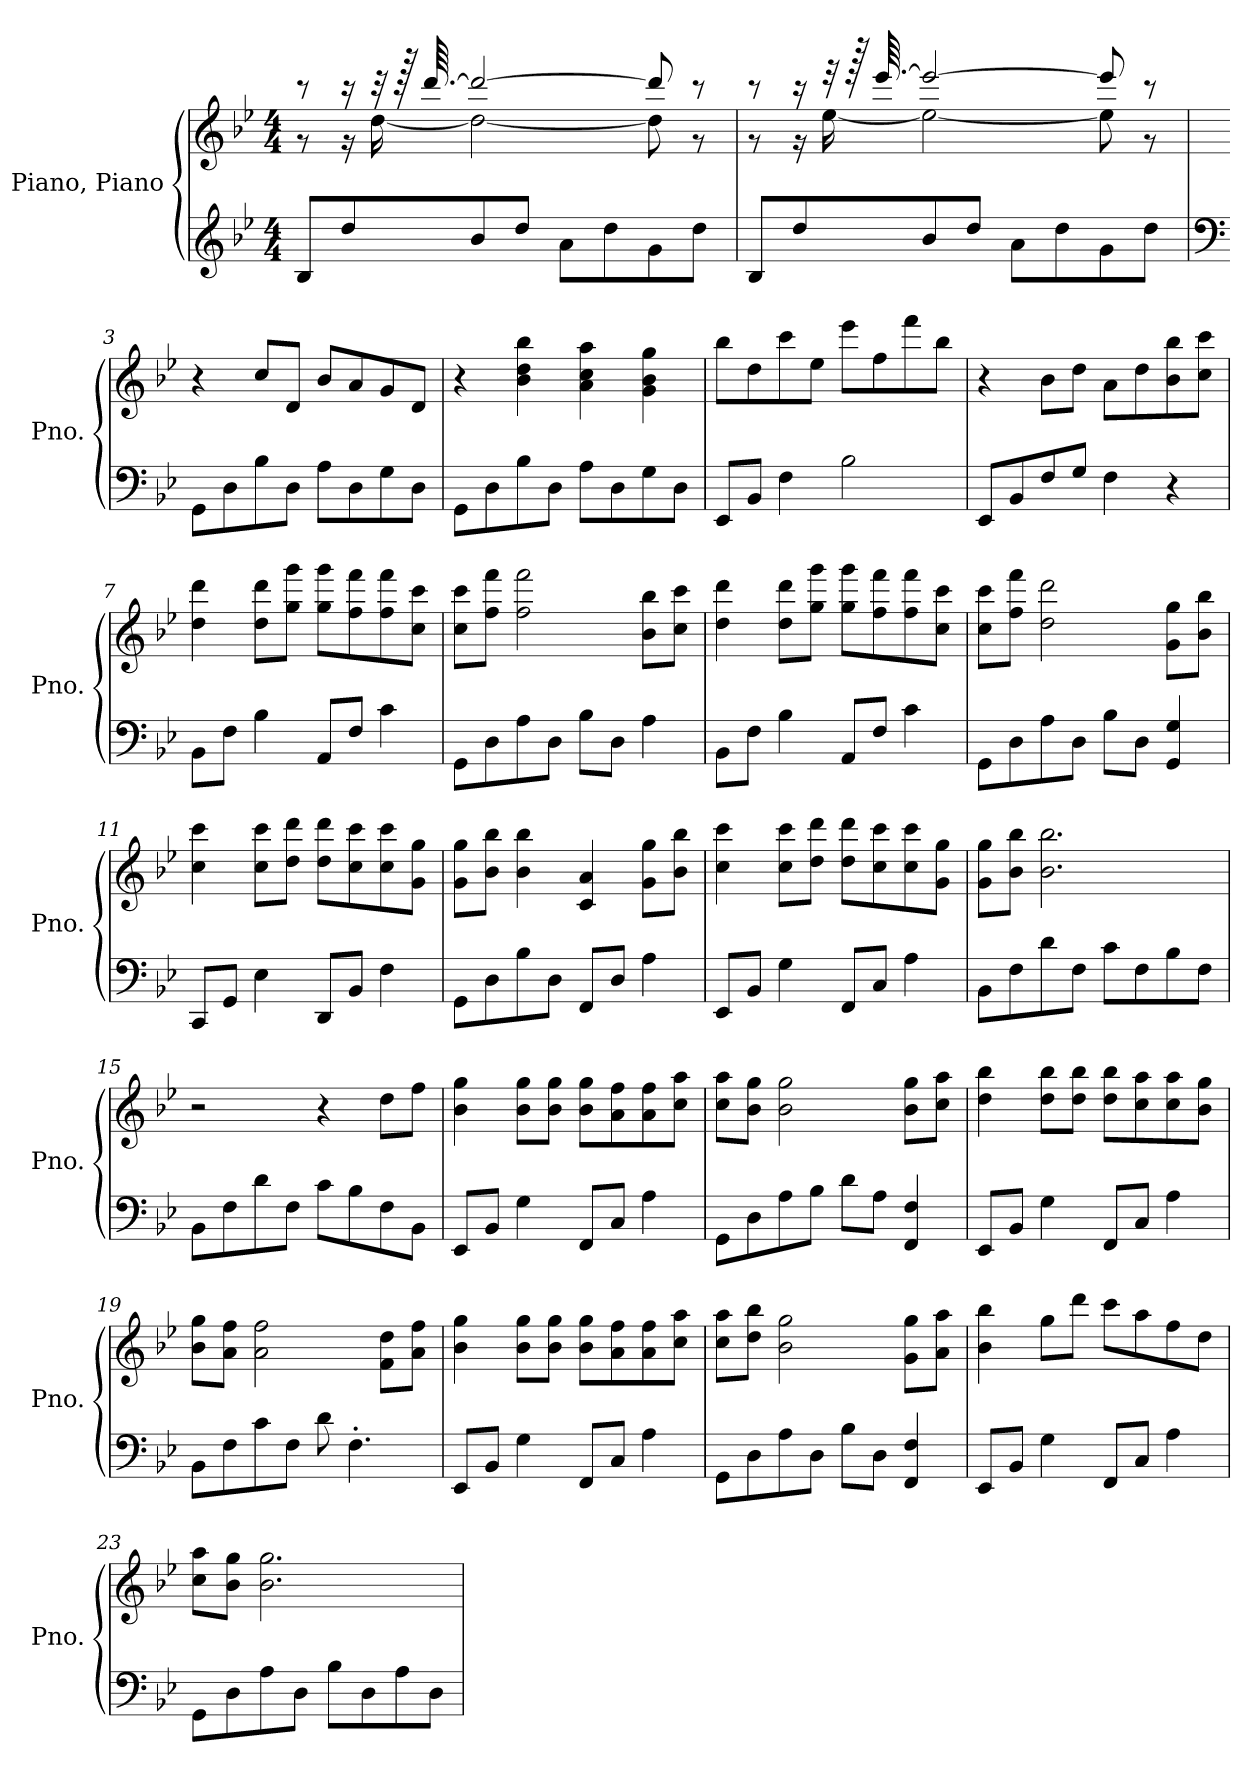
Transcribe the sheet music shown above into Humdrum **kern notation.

**kern	**kern
*part1	*part1
*staff2	*staff1
*I"Piano, Piano	*
*I'Pno.	*
*clefG2	*clefG2
*k[b-e-]	*k[b-e-]
*M4/4	*M4/4
*MM75	*MM75
=1	=1
*	*^
8B-/L	8r	8r
8dd/	16r	16r
.	32r	[16dd\
.	128r	.
.	[64.ddd/	.
8b-/	2ddd/_	2dd\_
8dd/J	.	.
8a\L	.	.
8dd\	.	.
8g\	8ddd/]	8dd\]
8dd\J	8r	8r
=2	=2	=2
8B-/L	8r	8r
8dd/	16r	16r
.	32r	[16ee-\
.	128r	.
.	[64.eee-/	.
8b-/	2eee-/_	2ee-\_
8dd/J	.	.
8a\L	.	.
8dd\	.	.
8g\	8eee-/]	8ee-\]
8dd\J	8r	8r
*	*v	*v
=3	=3
*clefF4	*
8GG\L	4r
8D\	.
8B-\	8cc/L
8D\J	8d/J
8A\L	8b-/L
8D\	8a/
8G\	8g/
8D\J	8d/J
!!LO:LB:g=z
=4	=4
8GG\L	4r
8D\	.
8B-\	4b-\ 4dd\ 4bb-\
8D\J	.
8A\L	4a\ 4cc\ 4aa\
8D\	.
8G\	4g\ 4b-\ 4gg\
8D\J	.
=5	=5
8EE-/L	8bb-\L
8BB-/J	8dd\
4F\	8ccc\
.	8ee-\J
2B-\	8eee-\L
.	8ff\
.	8fff\
.	8bb-\J
=6	=6
8EE-/L	4r
8BB-/	.
8F/	8b-\L
8G/J	8dd\J
4F\	8a\L
.	8dd\
4r	8b-\ 8bb-\
.	8cc\ 8ccc\J
=7	=7
8BB-\L	4dd\ 4ddd\
8F\J	.
4B-\	8dd\ 8ddd\L
.	8gg\ 8ggg\J
8AA/L	8gg\ 8ggg\L
8F/J	8ff\ 8fff\
4c\	8ff\ 8fff\
.	8cc\ 8ccc\J
!!LO:LB:g=z
=8	=8
8GG\L	8cc\ 8ccc\L
8D\	8ff\ 8fff\J
8A\	2ff\ 2fff\
8D\J	.
8B-\L	.
8D\J	.
4A\	8b-\ 8bb-\L
.	8cc\ 8ccc\J
=9	=9
8BB-\L	4dd\ 4ddd\
8F\J	.
4B-\	8dd\ 8ddd\L
.	8gg\ 8ggg\J
8AA/L	8gg\ 8ggg\L
8F/J	8ff\ 8fff\
4c\	8ff\ 8fff\
.	8cc\ 8ccc\J
=10	=10
8GG\L	8cc\ 8ccc\L
8D\	8ff\ 8fff\J
8A\	2dd\ 2ddd\
8D\J	.
8B-\L	.
8D\J	.
4GG/ 4G/	8g\ 8gg\L
.	8b-\ 8bb-\J
=11	=11
8CC/L	4cc\ 4ccc\
8GG/J	.
4E-\	8cc\ 8ccc\L
.	8dd\ 8ddd\J
8DD/L	8dd\ 8ddd\L
8BB-/J	8cc\ 8ccc\
4F\	8cc\ 8ccc\
.	8g\ 8gg\J
!!LO:LB:g=z
=12	=12
8GG\L	8g\ 8gg\L
8D\	8b-\ 8bb-\J
8B-\	4b-\ 4bb-\
8D\J	.
8FF/L	4c/ 4a/
8D/J	.
4A\	8g\ 8gg\L
.	8b-\ 8bb-\J
=13	=13
8EE-/L	4cc\ 4ccc\
8BB-/J	.
4G\	8cc\ 8ccc\L
.	8dd\ 8ddd\J
8FF/L	8dd\ 8ddd\L
8C/J	8cc\ 8ccc\
4A\	8cc\ 8ccc\
.	8g\ 8gg\J
=14	=14
8BB-\L	8g\ 8gg\L
8F\	8b-\ 8bb-\J
8d\	2.b-\ 2.bb-\
8F\J	.
8c\L	.
8F\	.
8B-\	.
8F\J	.
=15	=15
8BB-\L	2r
8F\	.
8d\	.
8F\J	.
8c\L	4r
8B-\	.
8F\	8dd\L
8BB-\J	8ff\J
=16	=16
8EE-/L	4b-\ 4gg\
8BB-/J	.
4G\	8b-\ 8gg\L
.	8b-\ 8gg\J
8FF/L	8b-\ 8gg\L
8C/J	8a\ 8ff\
4A\	8a\ 8ff\
.	8cc\ 8aa\J
!!LO:LB:g=z
=17	=17
8GG\L	8cc\ 8aa\L
8D\	8b-\ 8gg\J
8A\	2b-\ 2gg\
8B-\J	.
8d\L	.
8A\J	.
4FF/ 4F/	8b-\ 8gg\L
.	8cc\ 8aa\J
=18	=18
8EE-/L	4dd\ 4bb-\
8BB-/J	.
4G\	8dd\ 8bb-\L
.	8dd\ 8bb-\J
8FF/L	8dd\ 8bb-\L
8C/J	8cc\ 8aa\
4A\	8cc\ 8aa\
.	8b-\ 8gg\J
=19	=19
8BB-\L	8b-\ 8gg\L
8F\	8a\ 8ff\J
8c\	2a\ 2ff\
8F\J	.
8d\	.
4.F'\	.
.	8f\ 8dd\L
.	8a\ 8ff\J
=20	=20
8EE-/L	4b-\ 4gg\
8BB-/J	.
4G\	8b-\ 8gg\L
.	8b-\ 8gg\J
8FF/L	8b-\ 8gg\L
8C/J	8a\ 8ff\
4A\	8a\ 8ff\
.	8cc\ 8aa\J
=21	=21
8GG\L	8cc\ 8aa\L
8D\	8dd\ 8bb-\J
8A\	2b-\ 2gg\
8D\J	.
8B-\L	.
8D\J	.
4FF/ 4F/	8g\ 8gg\L
.	8a\ 8aa\J
!!LO:LB:g=z
=22	=22
8EE-/L	4b-\ 4bb-\
8BB-/J	.
4G\	8gg\L
.	8ddd\J
8FF/L	8ccc\L
8C/J	8aa\
4A\	8ff\
.	8dd\J
=23	=23
*	*MM70
8GG\L	8cc\ 8aa\L
8D\	8b-\ 8gg\J
8A\	2.b-\ 2.gg\
8D\J	.
8B-\L	.
8D\	.
8A\	.
8D\J	.
=	=
*-	*-
